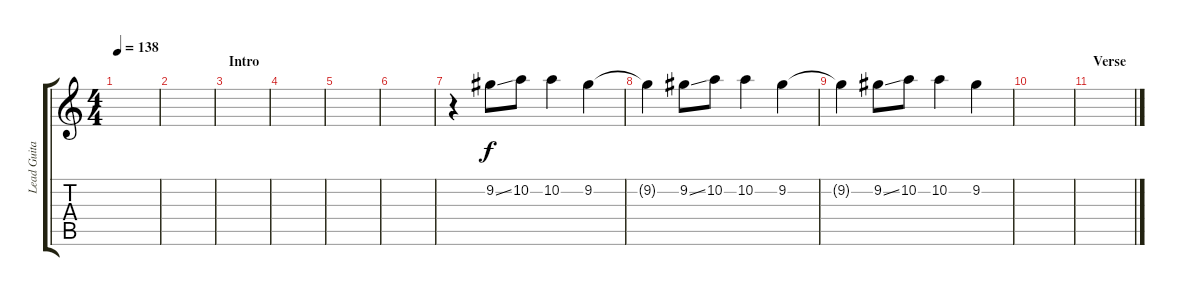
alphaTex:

\track ("Lead Guitarist" "Lead Guita") {instrument distortionguitar}
\staff {score tabs}
\tuning (E4 B3 G3 D3 A2 E2) {hide}
\ts (4 4)
\tempo 138
\clef g2
\ks c
|
|
\section ("" "Intro")
|
|
|
|
r.4 9.2{ss}.8 10.2.8 10.2.4 9.2.4 |
9.2{t}.4 9.2{ss}.8 10.2.8 10.2.4 9.2.4 |
9.2{t}.4 9.2{ss}.8 10.2.8 10.2.4 9.2.4 |
|
\section ("" "Verse")
